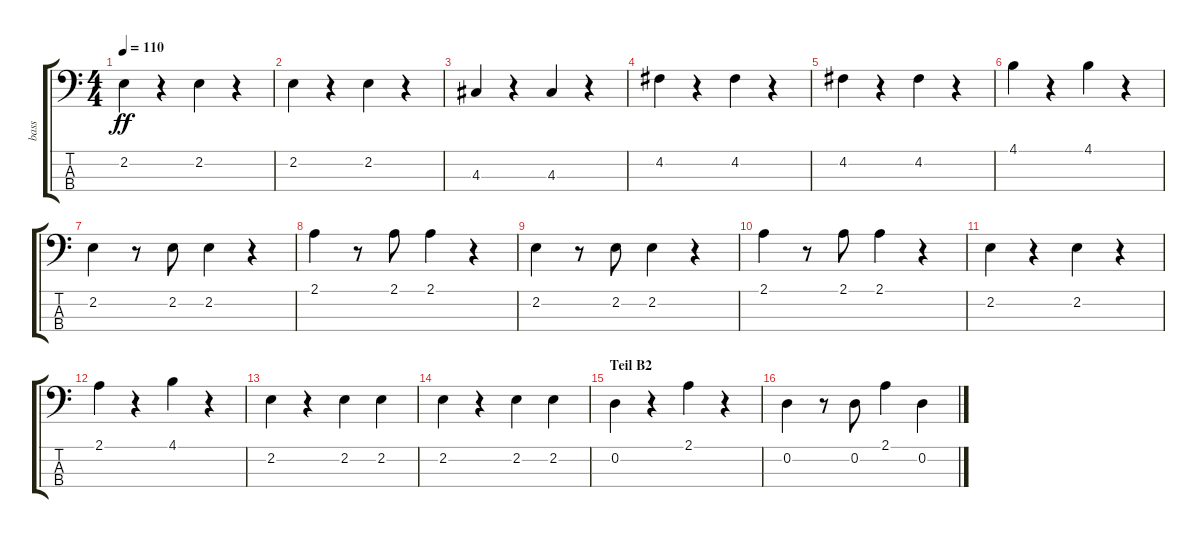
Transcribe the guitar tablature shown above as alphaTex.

\track ("bass" "bass") {instrument electricguitarmuted}
\staff {score tabs}
\tuning (G2 D2 A1 E1) {hide}
\ts (4 4)
\tempo 110
\clef f4
\ks c
2.2.4{dy ff} r.4 2.2.4 r.4 |
2.2.4 r.4 2.2.4 r.4 |
4.3.4 r.4 4.3.4 r.4 |
4.2.4 r.4 4.2.4 r.4 |
4.2.4 r.4 4.2.4 r.4 |
4.1.4 r.4 4.1.4 r.4 |
2.2.4 r.8 2.2.8 2.2.4 r.4 |
2.1.4 r.8 2.1.8 2.1.4 r.4 |
2.2.4 r.8 2.2.8 2.2.4 r.4 |
2.1.4 r.8 2.1.8 2.1.4 r.4 |
2.2.4 r.4 2.2.4 r.4 |
2.1.4 r.4 4.1.4 r.4 |
2.2.4 r.4 2.2.4 2.2.4 |
2.2.4 r.4 2.2.4 2.2.4 |
\section ("" "Teil B2")
0.2.4 r.4 2.1.4 r.4 |
0.2.4 r.8 0.2.8 2.1.4 0.2.4
